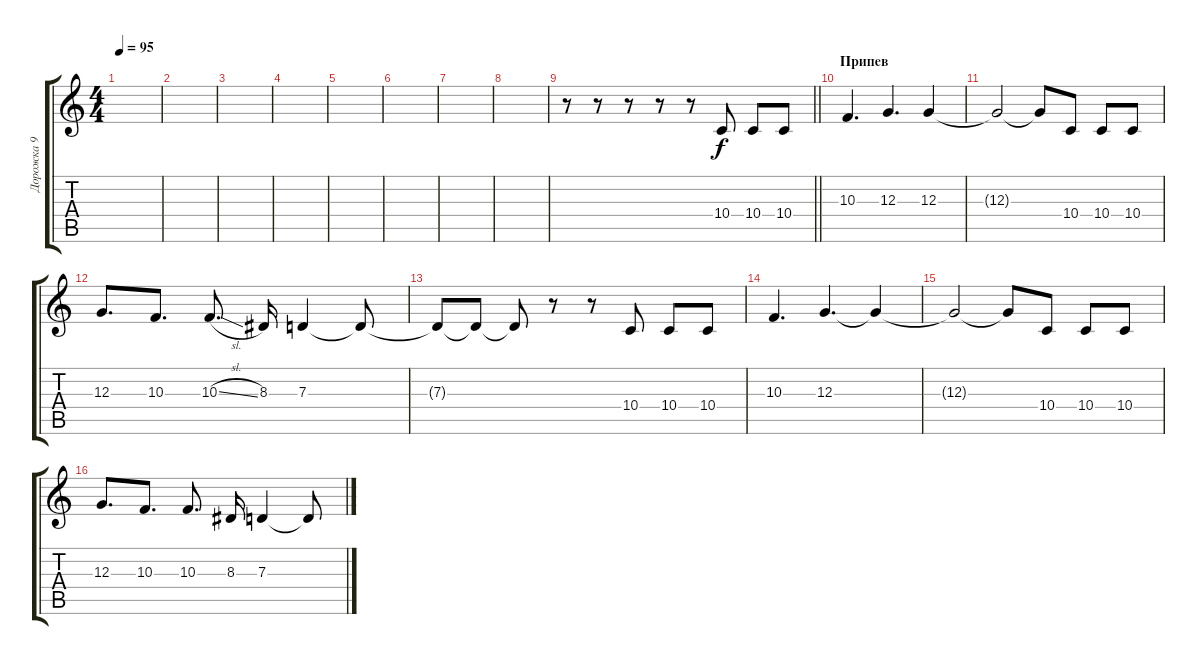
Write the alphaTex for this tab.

\track ("Дорожка 9" "Дорожка 9") {instrument flute}
\staff {score tabs}
\tuning (E4 B3 G3 D3 A2 E2) {hide}
\ts (4 4)
\tempo 95
\clef g2
\ks c
|
|
|
|
|
|
|
|
\barLineRight lightlight
r.8 r.8 r.8 r.8 r.8 10.4.8{volume 13} 10.4.8 10.4.8 |
\section ("" "Припев ")
10.3.4{d} 12.3.4{d} 12.3.4 |
12.3{t}.2 12.3{t}.8 10.4.8 10.4.8 10.4.8 |
12.3.8{d} 10.3.8{d} 10.3{sl}.8{d} 8.3.16 7.3.4 7.3{t}.8 |
7.3{t}.8 7.3{t}.8 7.3{t}.8 r.8 r.8 10.4.8 10.4.8 10.4.8 |
10.3.4{d} 12.3.4{d} 12.3{t}.4 |
12.3{t}.2 12.3{t}.8 10.4.8 10.4.8 10.4.8 |
12.3.8{d} 10.3.8{d} 10.3.8{d} 8.3.16 7.3.4 7.3{t}.8
